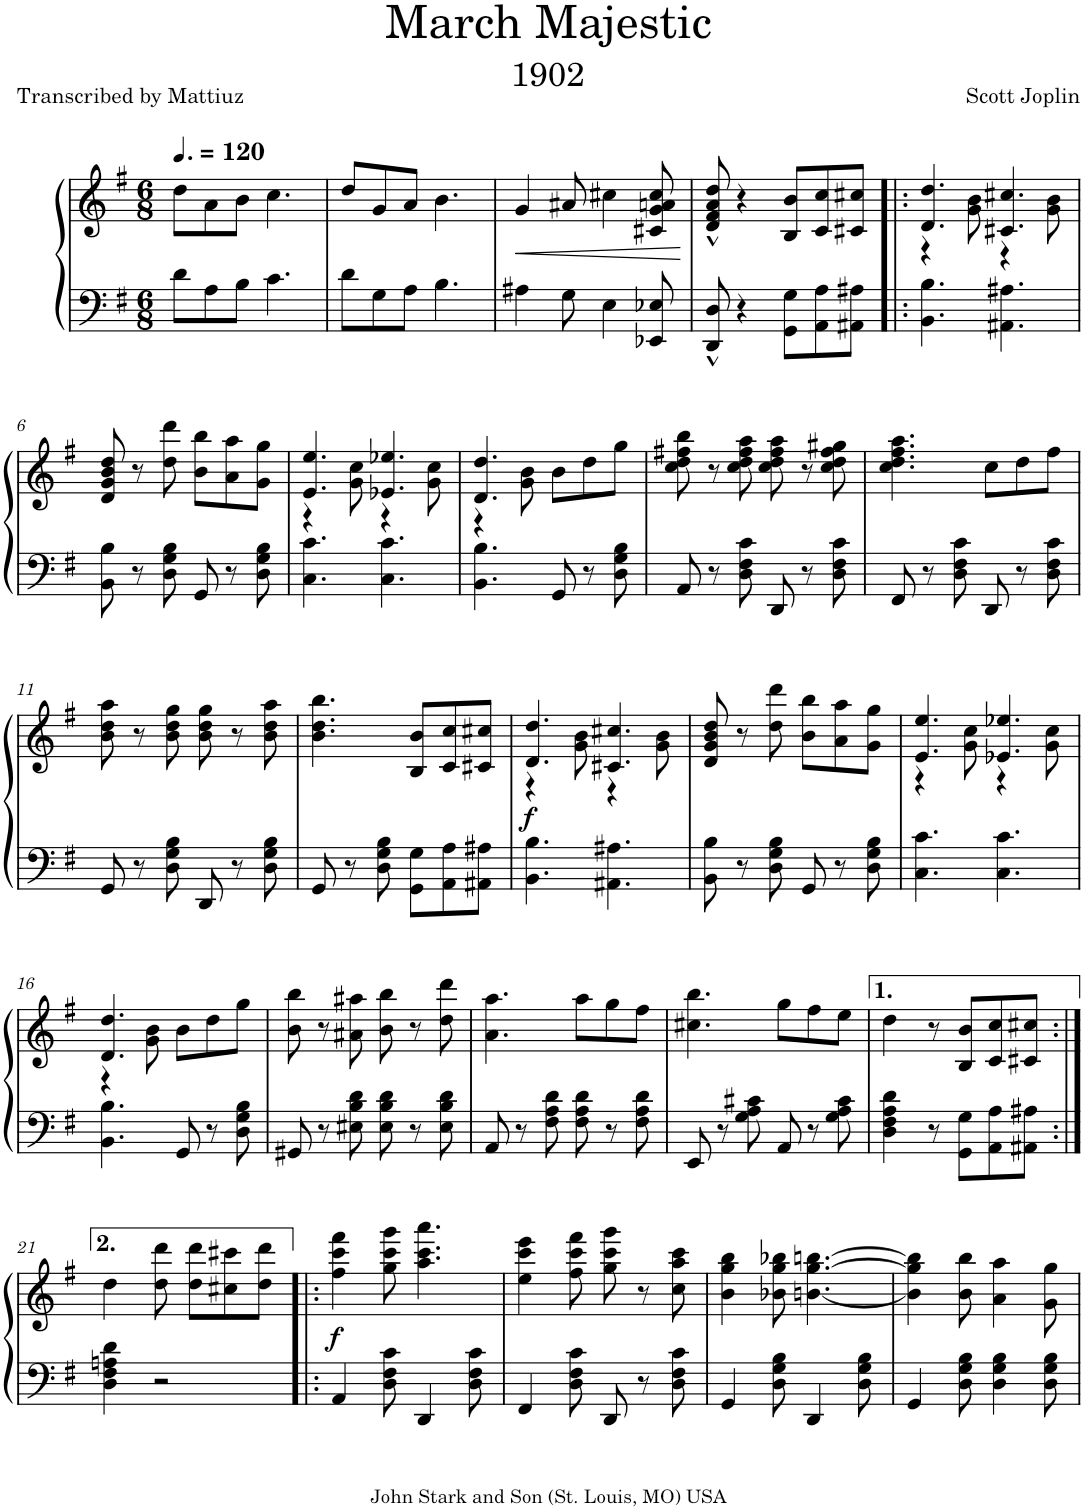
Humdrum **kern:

**kern	**kern	**dynam
*part1	*part1	*part1
*staff2	*staff1	*staff1/2
*I"Piano	*	*
*I'Pno.	*	*
*clefF4	*clefG2	*
*k[f#]	*k[f#]	*
*M6/8	*M6/8	*
*MM180	*MM180	*
=1	=1	=1
8d\L	8dd\L	.
8A\	8a\	.
8B\J	8b\J	.
4.c\	4.cc\	.
=2	=2	=2
8d\L	8dd/L	.
8G\	8g/	.
8A\J	8a/J	.
4.B\	4.b\	.
=3	=3	=3
!	!	!LO:HP:b
4A#X\	4g/	<
8G\	8a#X/	.
4E\	4cc#X\	.
8EE-X/ 8E-X/	8c#X/ 8g/ 8an/ 8cc#/	.
.	.	[
=4	=4	=4
8DD/^^ 8D/^^	8d/^^ 8f#/^^ 8a/^^ 8dd/^^	.
4r	4r	.
8GG\ 8G\L	8B/ 8b/L	.
8AA\ 8A\	8c/ 8cc/	.
8AA#X\ 8A#X\J	8c#X/ 8cc#X/J	.
=5!|:	=5!|:	=5!|:
*	*^	*
4.BB\ 4.B\	4.d/ 4.dd/	4r	.
.	.	8g\ 8b\	.
4.AA#X\ 4.A#X\	4.c#X/ 4.cc#X/	4r	.
.	.	8g\ 8b\	.
*	*v	*v	*
!!LO:LB:g=z
=6	=6	=6
8BB\ 8B\	8d/ 8g/ 8b/ 8dd/	.
8r	8r	.
8D\ 8G\ 8B\	8dd\ 8ddd\	.
8GG/	8b\ 8bb\L	.
8r	8a\ 8aa\	.
8D\ 8G\ 8B\	8g\ 8gg\J	.
=7	=7	=7
*	*^	*
4.C\ 4.c\	4.e/ 4.ee/	4r	.
.	.	8g\ 8cc\	.
4.C\ 4.c\	4.e-X/ 4.ee-X/	4r	.
.	.	8g\ 8cc\	.
=8	=8	=8	=8
4.BB\ 4.B\	4.d/ 4.dd/	4r	.
.	.	8g\ 8b\	.
8GG/	8b\L	4.ryy	.
8r	8dd\	.	.
8D\ 8G\ 8B\	8gg\J	.	.
*	*v	*v	*
=9	=9	=9
8AA/	8cc\ 8dd\ 8ff#X\ 8bb\	.
8r	8r	.
8D\ 8F#\ 8c\	8cc\ 8dd\ 8ff#\ 8aa\	.
8DD/	8cc\ 8dd\ 8ff#\ 8aa\	.
8r	8r	.
8D\ 8F#\ 8c\	8cc\ 8dd\ 8ff#\ 8gg#X\	.
=10	=10	=10
8FF#/	4.cc\ 4.dd\ 4.ff#\ 4.aa\	.
8r	.	.
8D\ 8F#\ 8c\	.	.
8DD/	8cc\L	.
8r	8dd\	.
8D\ 8F#\ 8c\	8ff#\J	.
!!LO:LB:g=z
=11	=11	=11
8GG/	8b\ 8dd\ 8aa\	.
8r	8r	.
8D\ 8G\ 8B\	8b\ 8dd\ 8gg\	.
8DD/	8b\ 8dd\ 8gg\	.
8r	8r	.
8D\ 8G\ 8B\	8b\ 8dd\ 8aa\	.
=12	=12	=12
8GG/	4.b\ 4.dd\ 4.bb\	.
8r	.	.
8D\ 8G\ 8B\	.	.
8GG\ 8G\L	8B/ 8b/L	.
8AA\ 8A\	8c/ 8cc/	.
8AA#X\ 8A#X\J	8c#X/ 8cc#X/J	.
=13	=13	=13
*	*^	*
!	!	!	!LO:DY:b
4.BB\ 4.B\	4.d/ 4.dd/	4r	f
.	.	8g\ 8b\	.
4.AA#X\ 4.A#X\	4.c#X/ 4.cc#X/	4r	.
.	.	8g\ 8b\	.
*	*v	*v	*
=14	=14	=14
8BB\ 8B\	8d/ 8g/ 8b/ 8dd/	.
8r	8r	.
8D\ 8G\ 8B\	8dd\ 8ddd\	.
8GG/	8b\ 8bb\L	.
8r	8a\ 8aa\	.
8D\ 8G\ 8B\	8g\ 8gg\J	.
=15	=15	=15
*	*^	*
4.C\ 4.c\	4.e/ 4.ee/	4r	.
.	.	8g\ 8cc\	.
4.C\ 4.c\	4.e-X/ 4.ee-X/	4r	.
.	.	8g\ 8cc\	.
!!LO:LB:g=z	!!
=16	=16	=16	=16
4.BB\ 4.B\	4.d/ 4.dd/	4r	.
.	.	8g\ 8b\	.
8GG/	8b\L	4.ryy	.
8r	8dd\	.	.
8D\ 8G\ 8B\	8gg\J	.	.
*	*v	*v	*
=17	=17	=17
8GG#X/	8b\ 8bb\	.
8r	8r	.
8E#X\ 8B\ 8d\	8a#X\ 8aa#X\	.
8E#\ 8B\ 8d\	8b\ 8bb\	.
8r	8r	.
8E#\ 8B\ 8d\	8dd\ 8ddd\	.
=18	=18	=18
8AA/	4.a\ 4.aa\	.
8r	.	.
8F#\ 8A\ 8d\	.	.
8F#\ 8A\ 8d\	8aa\L	.
8r	8gg\	.
8F#\ 8A\ 8d\	8ff#\J	.
=19	=19	=19
8EE/	4.cc#X\ 4.bb\	.
8r	.	.
8G\ 8A\ 8c#X\	.	.
8AA/	8gg\L	.
8r	8ff#\	.
8G\ 8A\ 8c#\	8ee\J	.
=20	=20	=20
4D\ 4F#\ 4A\ 4d\	4dd\	.
8r	8r	.
8GG\ 8G\L	8B/ 8b/L	.
8AA\ 8A\	8c/ 8cc/	.
8AA#X\ 8A#X\J	8c#X/ 8cc#X/J	.
!!LO:LB:g=z
=21:|!	=21:|!	=21:|!
4D\ 4F#\ 4An\ 4d\	4dd\	.
2r	8dd\ 8ddd\	.
.	8dd\ 8ddd\L	.
.	8cc#X\ 8ccc#X\	.
.	8dd\ 8ddd\J	.
=22!|:	=22!|:	=22!|:
!	!	!LO:DY:b
4AA/	4ff#\ 4ccc\ 4fff#\	f
8D\ 8F#\ 8c\	8gg\ 8ccc\ 8ggg\	.
4DD/	4.aa\ 4.ccc\ 4.aaa\	.
8D\ 8F#\ 8c\	.	.
=23	=23	=23
4FF#/	4ee\ 4ccc\ 4eee\	.
8D\ 8F#\ 8c\	8ff#\ 8ccc\ 8fff#\	.
8DD/	8gg\ 8ccc\ 8ggg\	.
8r	8r	.
8D\ 8F#\ 8c\	8cc\ 8aa\ 8ccc\	.
=24	=24	=24
4GG/	4b\ 4gg\ 4bb\	.
8D\ 8G\ 8B\	8b-X\ 8gg\ 8bb-X\	.
4DD/	[4.bn\ [4.gg\ [4.bbn\	.
8D\ 8G\ 8B\	.	.
=25	=25	=25
4GG/	4b\] 4gg\] 4bb\]	.
8D\ 8G\ 8B\	8b\ 8bb\	.
4D\ 4G\ 4B\	4a\ 4aa\	.
8D\ 8G\ 8B\	8g\ 8gg\	.
=	=	=
*-	*-	*-
